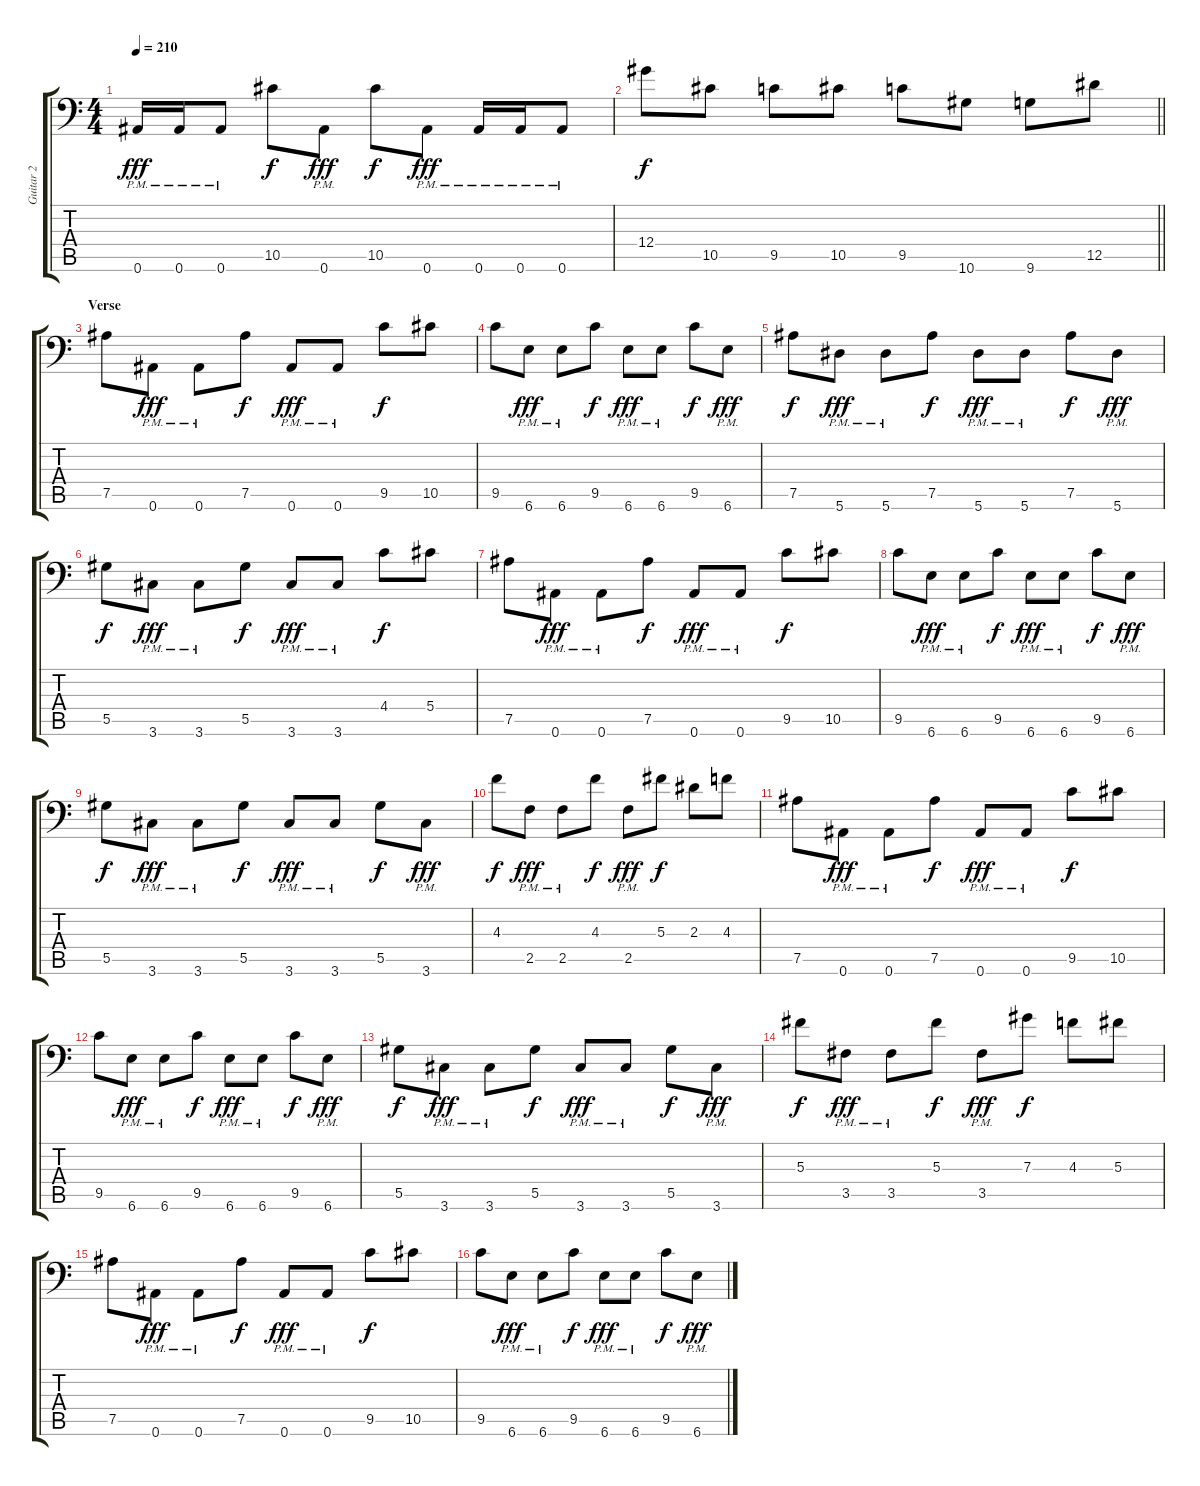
\track ("Guitar 2" "Guitar 2") {instrument distortionguitar}
\staff {score tabs}
\tuning (Bb3 F3 Db3 Ab2 Eb2 Bb1) {hide}
\ts (4 4)
\tempo 210
\clef f4
\ks c
0.6{pm}.16{dy fff} 0.6{pm}.16 0.6{pm}.8 10.5.8{dy f} 0.6{pm}.8{dy fff} 10.5.8{dy f} 0.6{pm}.8{dy fff} 0.6{pm}.16 0.6{pm}.16 0.6{pm}.8 |
\barLineRight lightlight
12.4.8{dy f} 10.5.8 9.5.8 10.5.8 9.5.8 10.6.8 9.6.8 12.5.8 |
\section ("" "Verse")
7.5.8 0.6{pm}.8{dy fff} 0.6{pm}.8 7.5.8{dy f} 0.6{pm}.8{dy fff} 0.6{pm}.8 9.5.8{dy f} 10.5.8 |
9.5.8 6.6{pm}.8{dy fff} 6.6{pm}.8 9.5.8{dy f} 6.6{pm}.8{dy fff} 6.6{pm}.8 9.5.8{dy f} 6.6{pm}.8{dy fff} |
7.5.8{dy f} 5.6{pm}.8{dy fff} 5.6{pm}.8 7.5.8{dy f} 5.6{pm}.8{dy fff} 5.6{pm}.8 7.5.8{dy f} 5.6{pm}.8{dy fff} |
5.5.8{dy f} 3.6{pm}.8{dy fff} 3.6{pm}.8 5.5.8{dy f} 3.6{pm}.8{dy fff} 3.6{pm}.8 4.4.8{dy f} 5.4.8 |
7.5.8 0.6{pm}.8{dy fff} 0.6{pm}.8 7.5.8{dy f} 0.6{pm}.8{dy fff} 0.6{pm}.8 9.5.8{dy f} 10.5.8 |
9.5.8 6.6{pm}.8{dy fff} 6.6{pm}.8 9.5.8{dy f} 6.6{pm}.8{dy fff} 6.6{pm}.8 9.5.8{dy f} 6.6{pm}.8{dy fff} |
5.5.8{dy f} 3.6{pm}.8{dy fff} 3.6{pm}.8 5.5.8{dy f} 3.6{pm}.8{dy fff} 3.6{pm}.8 5.5.8{dy f} 3.6{pm}.8{dy fff} |
4.3.8{dy f} 2.5{pm}.8{dy fff} 2.5{pm}.8 4.3.8{dy f} 2.5{pm}.8{dy fff} 5.3.8{dy f} 2.3.8 4.3.8 |
7.5.8 0.6{pm}.8{dy fff} 0.6{pm}.8 7.5.8{dy f} 0.6{pm}.8{dy fff} 0.6{pm}.8 9.5.8{dy f} 10.5.8 |
9.5.8 6.6{pm}.8{dy fff} 6.6{pm}.8 9.5.8{dy f} 6.6{pm}.8{dy fff} 6.6{pm}.8 9.5.8{dy f} 6.6{pm}.8{dy fff} |
5.5.8{dy f} 3.6{pm}.8{dy fff} 3.6{pm}.8 5.5.8{dy f} 3.6{pm}.8{dy fff} 3.6{pm}.8 5.5.8{dy f} 3.6{pm}.8{dy fff} |
5.3.8{dy f} 3.5{pm}.8{dy fff} 3.5{pm}.8 5.3.8{dy f} 3.5{pm}.8{dy fff} 7.3.8{dy f} 4.3.8 5.3.8 |
7.5.8 0.6{pm}.8{dy fff} 0.6{pm}.8 7.5.8{dy f} 0.6{pm}.8{dy fff} 0.6{pm}.8 9.5.8{dy f} 10.5.8 |
9.5.8 6.6{pm}.8{dy fff} 6.6{pm}.8 9.5.8{dy f} 6.6{pm}.8{dy fff} 6.6{pm}.8 9.5.8{dy f} 6.6{pm}.8{dy fff}
